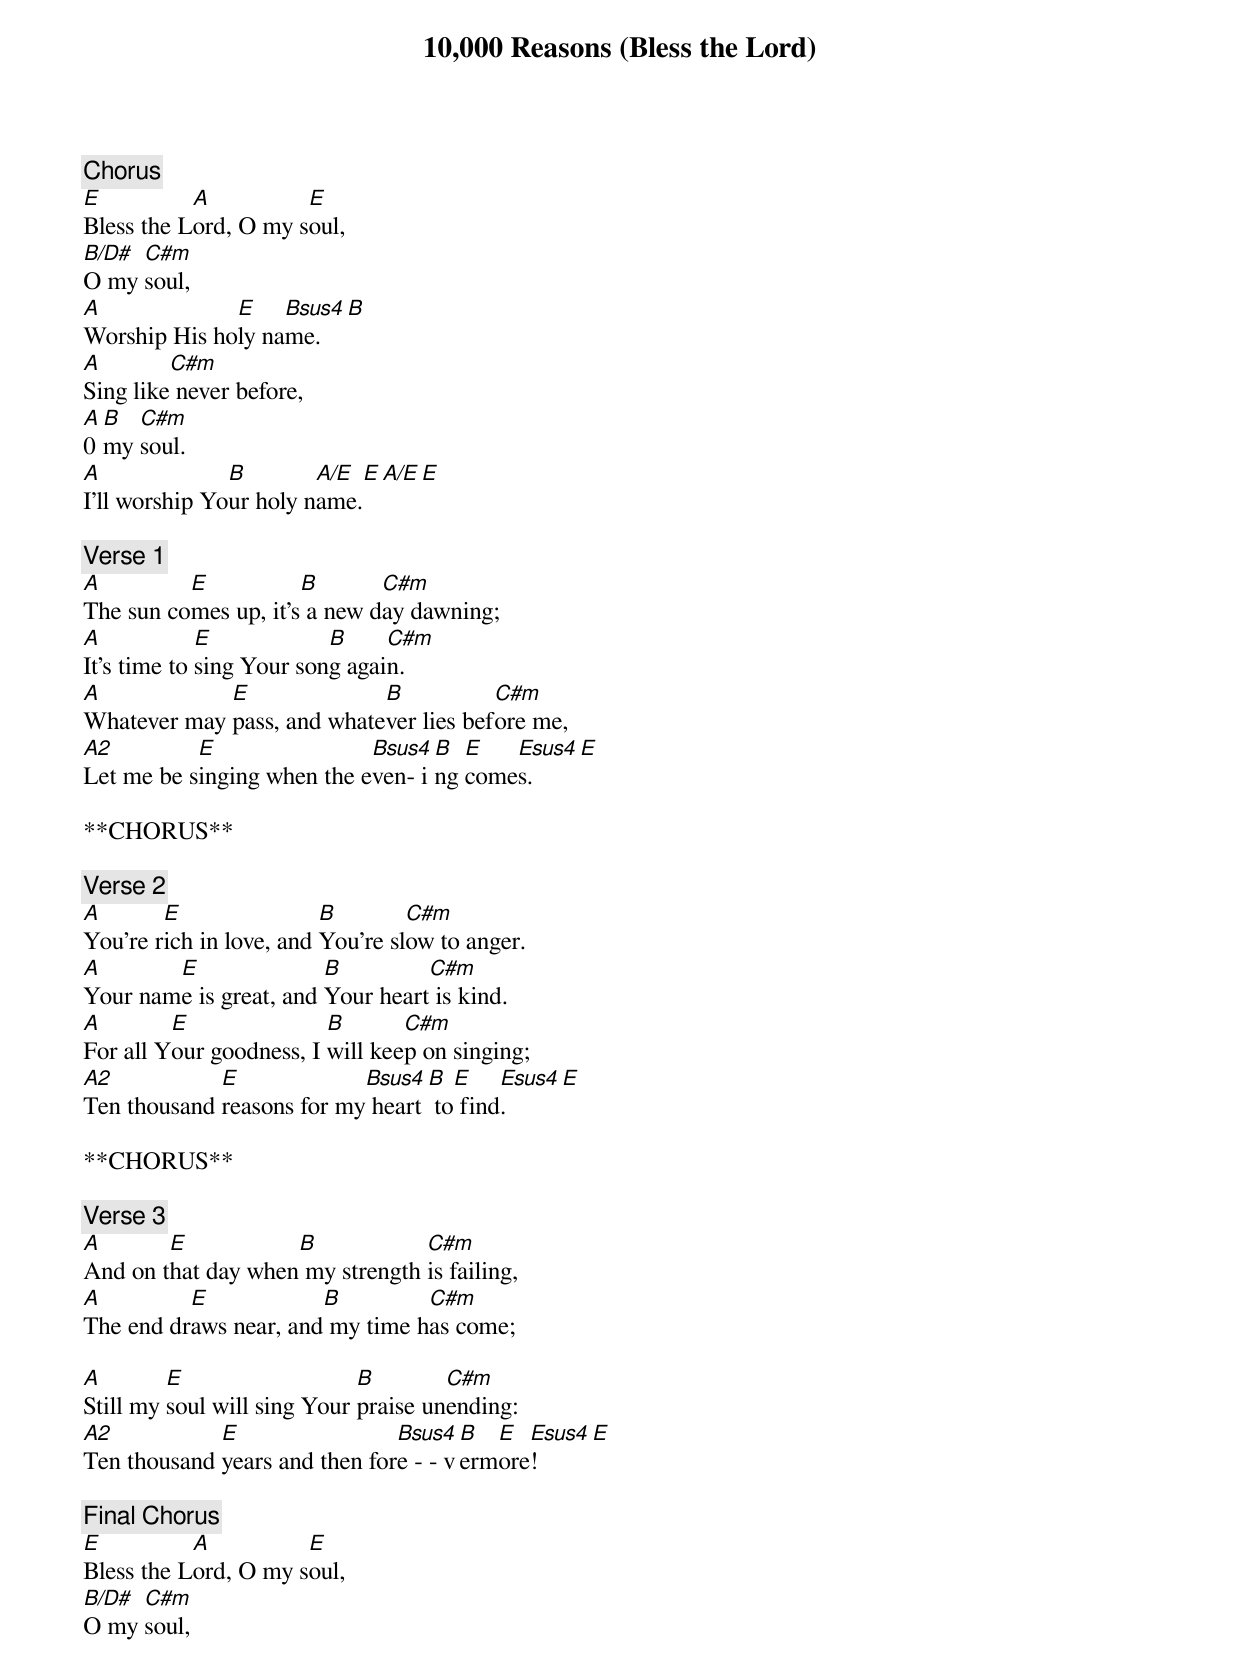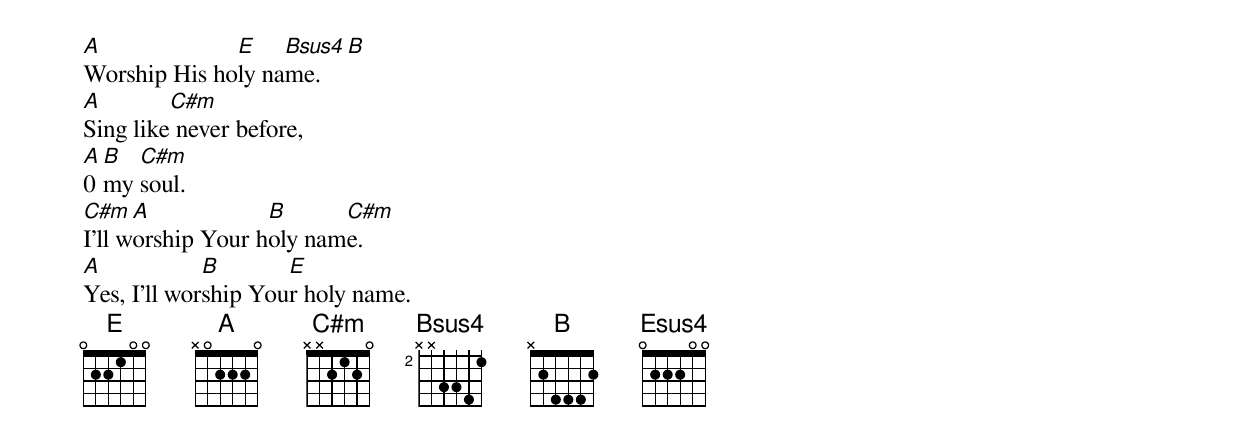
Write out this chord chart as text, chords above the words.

10,000 Reasons (Bless the Lord)

[Chorus]
E          A          E
Bless the Lord, O my soul,
B/D# C#m
O my soul,
A             E    Bsus4 B
Worship His holy name.
A        C#m
Sing like never before,
A B  C#m
0 my soul.
A              B        A/E E A/E E
I'll worship Your holy name.

[Verse 1]
A         E           B       C#m
The sun comes up, it's a new day dawning;
A            E            B     C#m
It's time to sing Your song again.
A            E              B           C#m
Whatever may pass, and whatever lies before me,
A2         E                Bsus4 B  E   Esus4 E
Let me be singing when the even- ing comes.

**CHORUS**

[Verse 2]
A       E                B        C#m
You're rich in love, and You're slow to anger.
A       E               B         C#m
Your name is great, and Your heart is kind.
A        E               B       C#m
For all Your goodness, I will keep on singing;
A2           E             Bsus4 B  E    Esus4 E
Ten thousand reasons for my heart to find.

**CHORUS**

[Verse 3]
A       E           B            C#m
And on that day when my strength is failing,
A         E            B         C#m
The end draws near, and my time has come;

A        E                   B        C#m
Still my soul will sing Your praise unending:
A2           E                 Bsus4  B  E  Esus4 E
Ten thousand years and then fore - - vermore!

[Final Chorus]
E          A          E
Bless the Lord, O my soul,
B/D# C#m
O my soul,
A             E    Bsus4 B
Worship His holy name.
A        C#m
Sing like never before,
A B  C#m
0 my soul.
C#m   A            B      C#m
I'll worship Your holy name.
A            B       E
Yes, I'll worship Your holy name.
